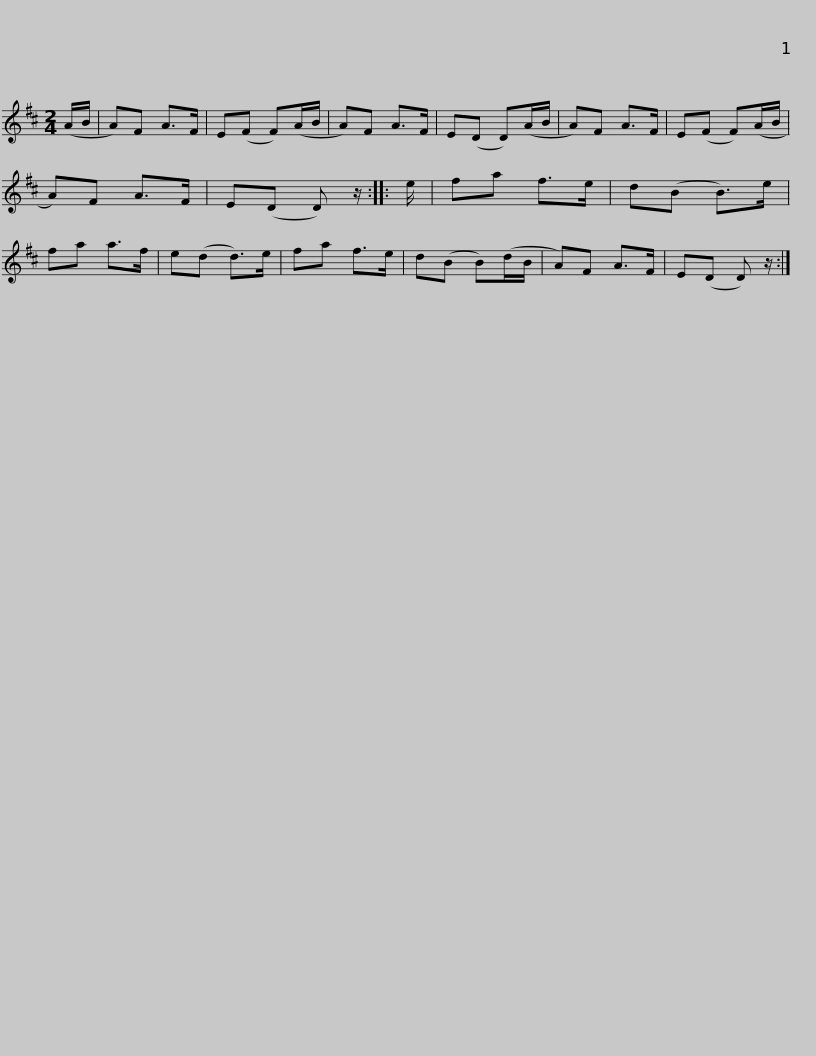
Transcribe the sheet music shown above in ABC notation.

X:1
L:1/8
M:2/4
I:linebreak $
K:D
V:1 treble
V:1
 (A/B/ | A)F A>F | E(F F)(A/B/ | A)F A>F | E(D D)(A/B/ | %5
 A)F A>F | E(F F)(A/B/ | A)F A>F | E(D D) z/ :: e/ |$ %10
 fa f>e | d(B B>)e | fa a>f | e(d d>)e | fa f>e | %15
 d(B B)(d/B/ | A)F A>F | E(D D) z/ :| %18
